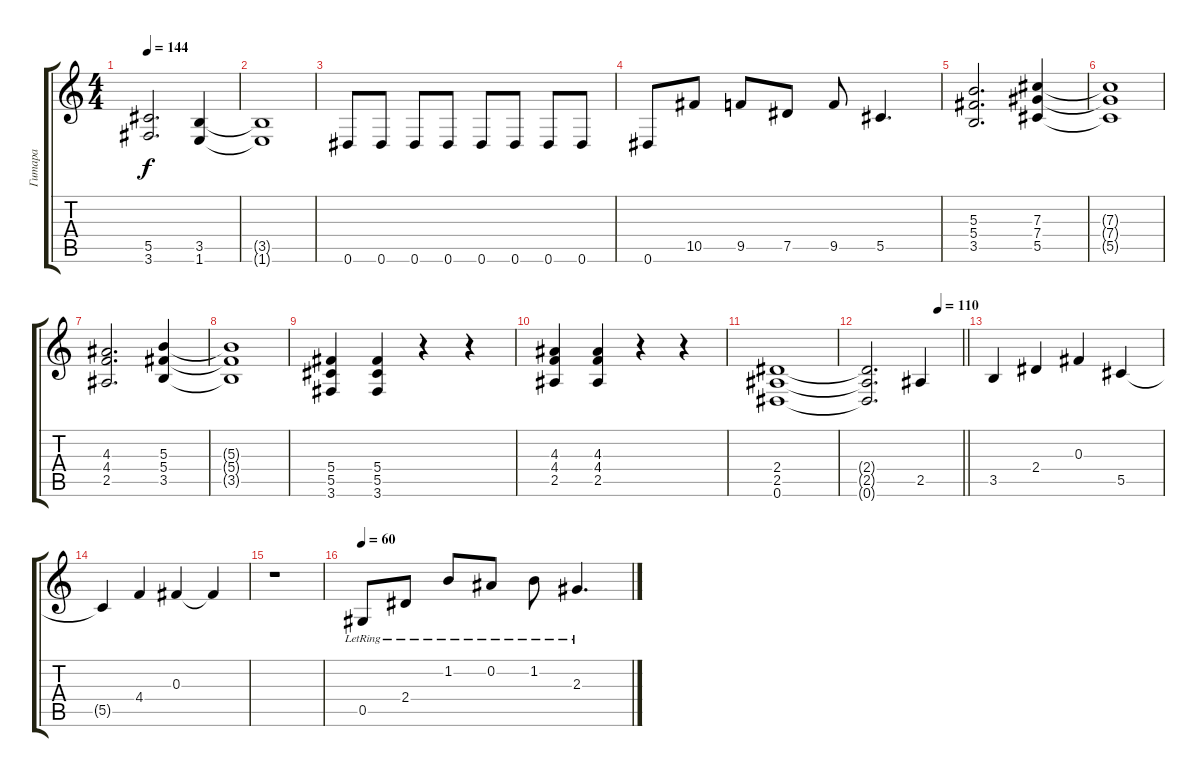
\track ("Гитара" "Гитара") {instrument distortionguitar}
\staff {score tabs}
\tuning (Eb4 Bb3 Gb3 Db3 Ab2 Eb2) {hide}
\ts (4 4)
\tempo 144
\clef g2
\ks c
(5.5 3.6).2{d dy f} (3.5 1.6).4 |
(3.5{t} 1.6{t}).1 |
0.6.8 0.6.8 0.6.8 0.6.8 0.6.8 0.6.8 0.6.8 0.6.8 |
0.6.8 10.5.8 9.5.8 7.5.8 9.5.8 5.5.4{d} |
(5.3 5.4 3.5).2{d} (7.3 7.4 5.5).4 |
(7.3{t} 7.4{t} 5.5{t}).1 |
(4.3 4.4 2.5).2{d} (5.3 5.4 3.5).4 |
(5.3{t} 5.4{t} 3.5{t}).1 |
(5.4 5.5 3.6).4 (5.4 5.5 3.6).4 r.4 r.4 |
(4.3 4.4 2.5).4 (4.3 4.4 2.5).4 r.4 r.4 |
(2.4 2.5 0.6).1 |
\tempo (110 0.75)
\barLineRight lightlight
(2.4{t} 2.5{t} 0.6{t}).2{d} 2.5.4{instrument acousticguitarsteel} |
3.5.4 2.4.4 0.3.4 5.5.4 |
5.5{t}.4 4.4.4 0.3.4 0.3{t}.4 |
r.1 |
\tempo 60
0.5{lr}.8 2.4{lr}.8 1.2{lr}.8 0.2{lr}.8 1.2{lr}.8 2.3{lr}.4{d}
